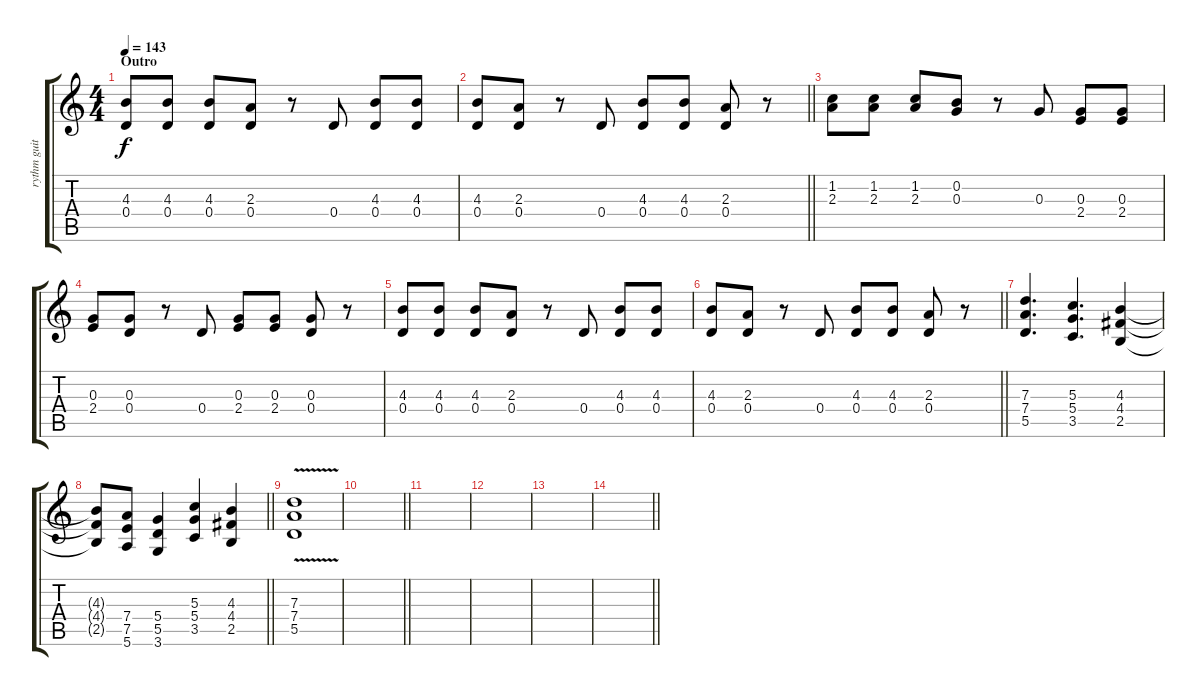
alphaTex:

\track ("rythm guitar" "rythm guit") {instrument overdrivenguitar}
\staff {score tabs}
\tuning (E4 B3 G3 D3 A2 E2) {hide}
\ts (4 4)
\section ("" "Outro")
\tempo 143
\clef g2
\ks c
(4.3 0.4).8{dy f} (4.3 0.4).8 (4.3 0.4).8 (2.3 0.4).8 r.8 0.4.8 (4.3 0.4).8 (4.3 0.4).8 |
\barLineRight lightlight
(4.3 0.4).8 (2.3 0.4).8 r.8 0.4.8 (4.3 0.4).8 (4.3 0.4).8 (2.3 0.4).8 r.8 |
(1.2 2.3).8 (1.2 2.3).8 (1.2 2.3).8 (0.2 0.3).8 r.8 0.3.8 (0.3 2.4).8 (0.3 2.4).8 |
(0.3 2.4).8 (0.3 0.4).8 r.8 0.4.8 (0.3 2.4).8 (0.3 2.4).8 (0.3 0.4).8 r.8 |
(4.3 0.4).8 (4.3 0.4).8 (4.3 0.4).8 (2.3 0.4).8 r.8 0.4.8 (4.3 0.4).8 (4.3 0.4).8 |
\barLineRight lightlight
(4.3 0.4).8 (2.3 0.4).8 r.8 0.4.8 (4.3 0.4).8 (4.3 0.4).8 (2.3 0.4).8 r.8 |
(7.3 7.4 5.5).4{d} (5.3 5.4 3.5).4{d} (4.3 4.4 2.5).4 |
\barLineRight lightlight
(4.3{t} 4.4{t} 2.5{t}).8 (7.4 7.5 5.6).8 (5.4 5.5 3.6).4 (5.3 5.4 3.5).4 (4.3 4.4 2.5).4 |
(7.3{v} 7.4{v} 5.5{v}).1 |
\barLineRight lightlight
|
|
|
|
\barLineRight lightlight
